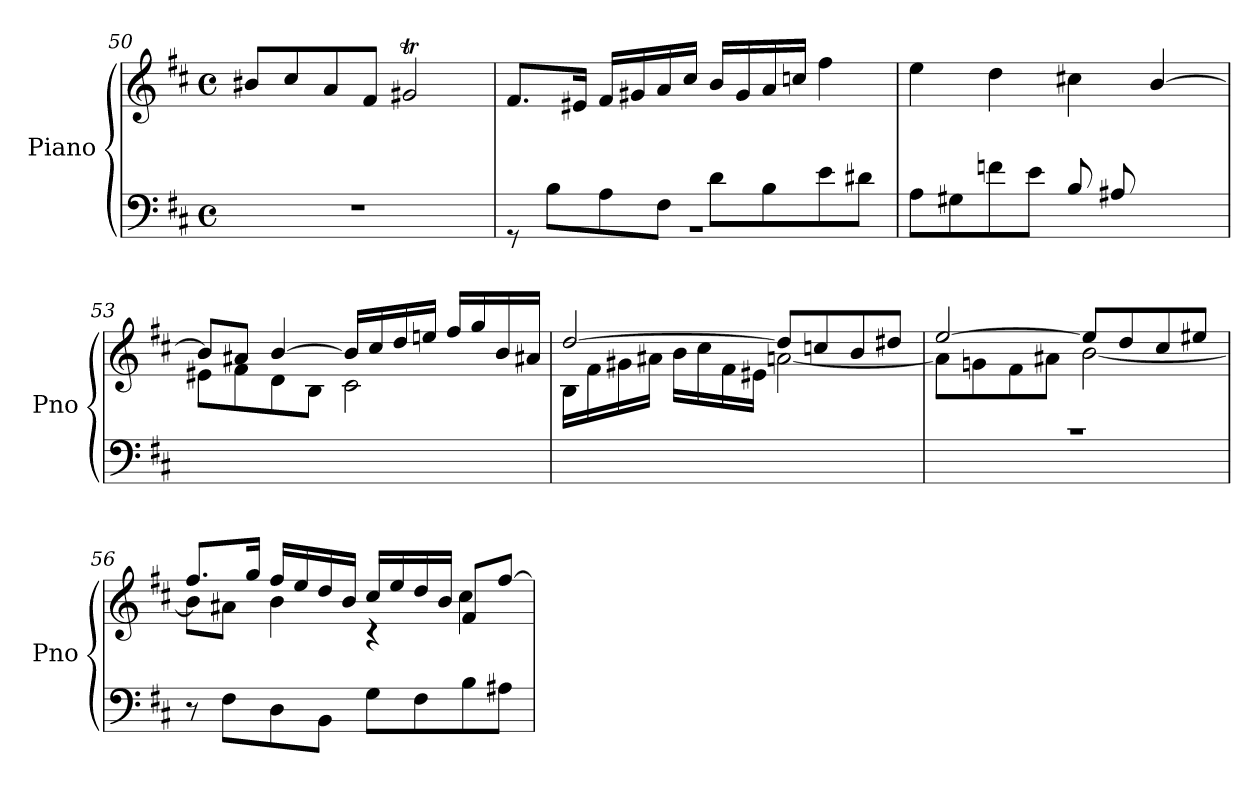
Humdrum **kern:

**kern	**kern
*part1	*part1
*staff2	*staff1
*I"Piano	*
*I'Pno	*
*clefF4	*clefG2
*k[f#c#]	*k[f#c#]
*M4/4	*M4/4
*met(c)	*met(c)
=50	=50
1r	8b#X/L
.	8cc#/
.	8a/
.	8f#/J
.	2g#Xt/
!!LO:LB:g=z
=51	=51
*^	*
8rGG	1rBB	8.f#/L
8B\L	.	.
.	.	16e#X/Jk
8A\	.	16f#/LL
.	.	16g#X/
8F#\J	.	16a/
.	.	16cc#/JJ
8d\L	.	16b/LL
.	.	16g#/
8B\	.	16a/
.	.	16ccn/JJ
8e\	.	4ff#\
8d#X\J	.	.
*v	*v	*
=52	=52
*	*^
8A\L	4ee\	2.ryy
8G#X\	.	.
8fn\	4dd\	.
8e\J	.	.
8B/L	4cc#X\	.
8A#X/	.	.
4ryy	[4b/	8g\
.	.	8f#X\J
=53	=53	=53
1ryy	8b/L]	8e#X\L
.	8a#X/J	8f#\
.	[4b/	8d\
.	.	8B\J
.	16b/LL]	2c#\
.	16cc#/	.
.	16dd/	.
.	16een/JJ	.
.	16ff#/LL	.
.	16gg/	.
.	16b/	.
.	16a#X/JJ	.
!!LO:LB:g=z	!!
=54	=54	=54
1ryy	[2dd/	16B\LL
.	.	16f#\
.	.	16g#X\
.	.	16a#X\JJ
.	.	16b\LL
.	.	16cc#\
.	.	16f#\
.	.	16e#X\JJ
.	8dd/L]	[2an\
.	8ccn/	.
.	8b/	.
.	8dd#X/J	.
=55	=55	=55
*^	*	*^
2ryy	1rc	[2ee/	2ryy	8a\L]
.	.	.	.	8gn\
.	.	.	.	8f#\
.	.	.	.	8a#X\J
2ryy	.	8ee/L]	[2b\	2ryy
.	.	8dd/	.	.
.	.	8cc#/	.	.
.	.	8ee#X/J	.	.
*v	*v	*	*	*
*	*	*v	*v
=56	=56	=56
8r	8.ff#/L	8b\L]
8F#\L	.	8a#X\J
.	16gg/Jk	.
8D\	16ff#/LL	4b\
.	16ee/	.
8BB\J	16dd/	.
.	16b/JJ	.
8G\L	16cc#/LL	4r
.	16ee/	.
8F#\	16dd/	.
.	16b/JJ	.
8B\	8f#/L	4cc#\
8A#X\J	[8ff#/J	.
*	*v	*v
=	=
*-	*-
